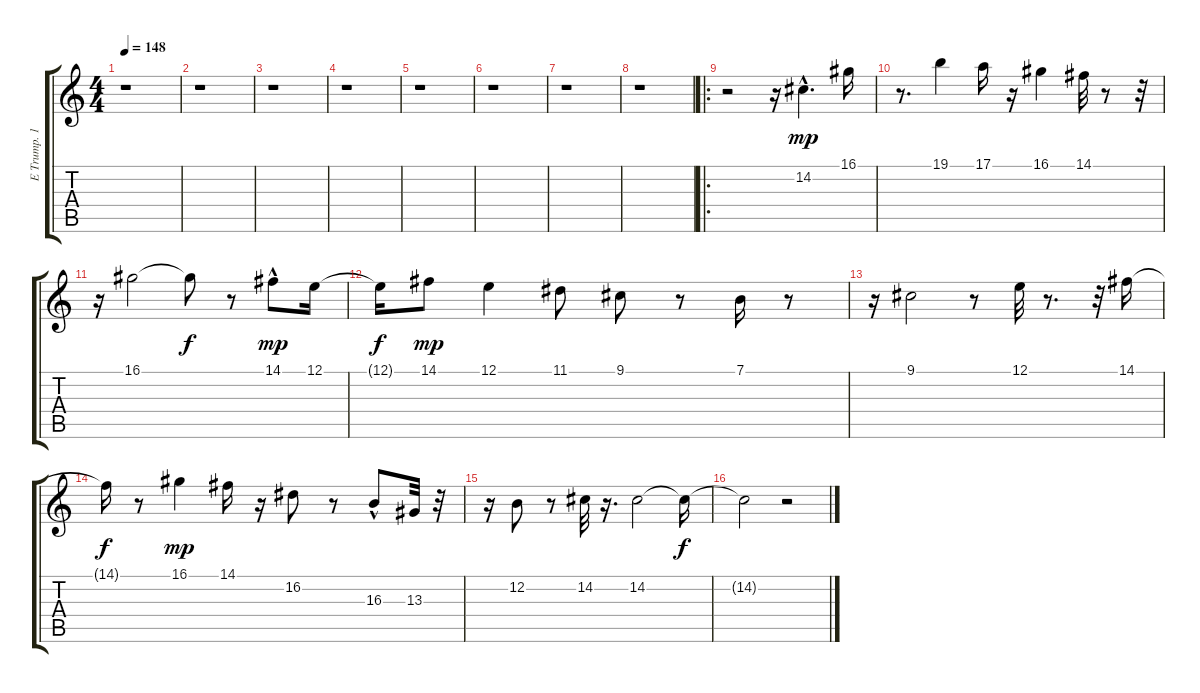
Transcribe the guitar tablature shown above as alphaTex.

\track ("E Trump. 1" "E Trump. 1") {instrument trumpet}
\staff {score tabs}
\tuning (E4 B3 G3 D3 A2 E2) {hide}
\ts (4 4)
\tempo 148
\clef g2
\ks c
r.1{dy mp instrument trumpet} |
r.1 |
r.1 |
r.1 |
r.1 |
r.1 |
r.1 |
r.1 |
\ro
r.2 r.16 14.2{hac}.4{d} 16.1.16 |
r.8{d} 19.1.4 17.1.16 r.16 16.1.4 14.1.32 r.8 r.32 |
r.16 16.1.2 16.1{t}.8{dy f} r.8 14.1{hac}.8{dy mp} 12.1.16 |
12.1{t}.16{dy f} 14.1.8{dy mp} 12.1.4 11.1.8 9.1.8 r.8 7.1.16 r.8 |
r.16 9.1.2 r.8 12.1.32 r.8{d} r.32 14.1.16 |
14.1{t}.16{dy f} r.8 16.1.4{dy mp} 14.1.16 r.16 16.2.8 r.8 16.3{hac}.8 13.3.32 r.32 |
r.16 12.2.8 r.8 14.2.32 r.16{d} 14.2.2 14.2{t}.16{dy f} |
14.2{t}.2 r.2
